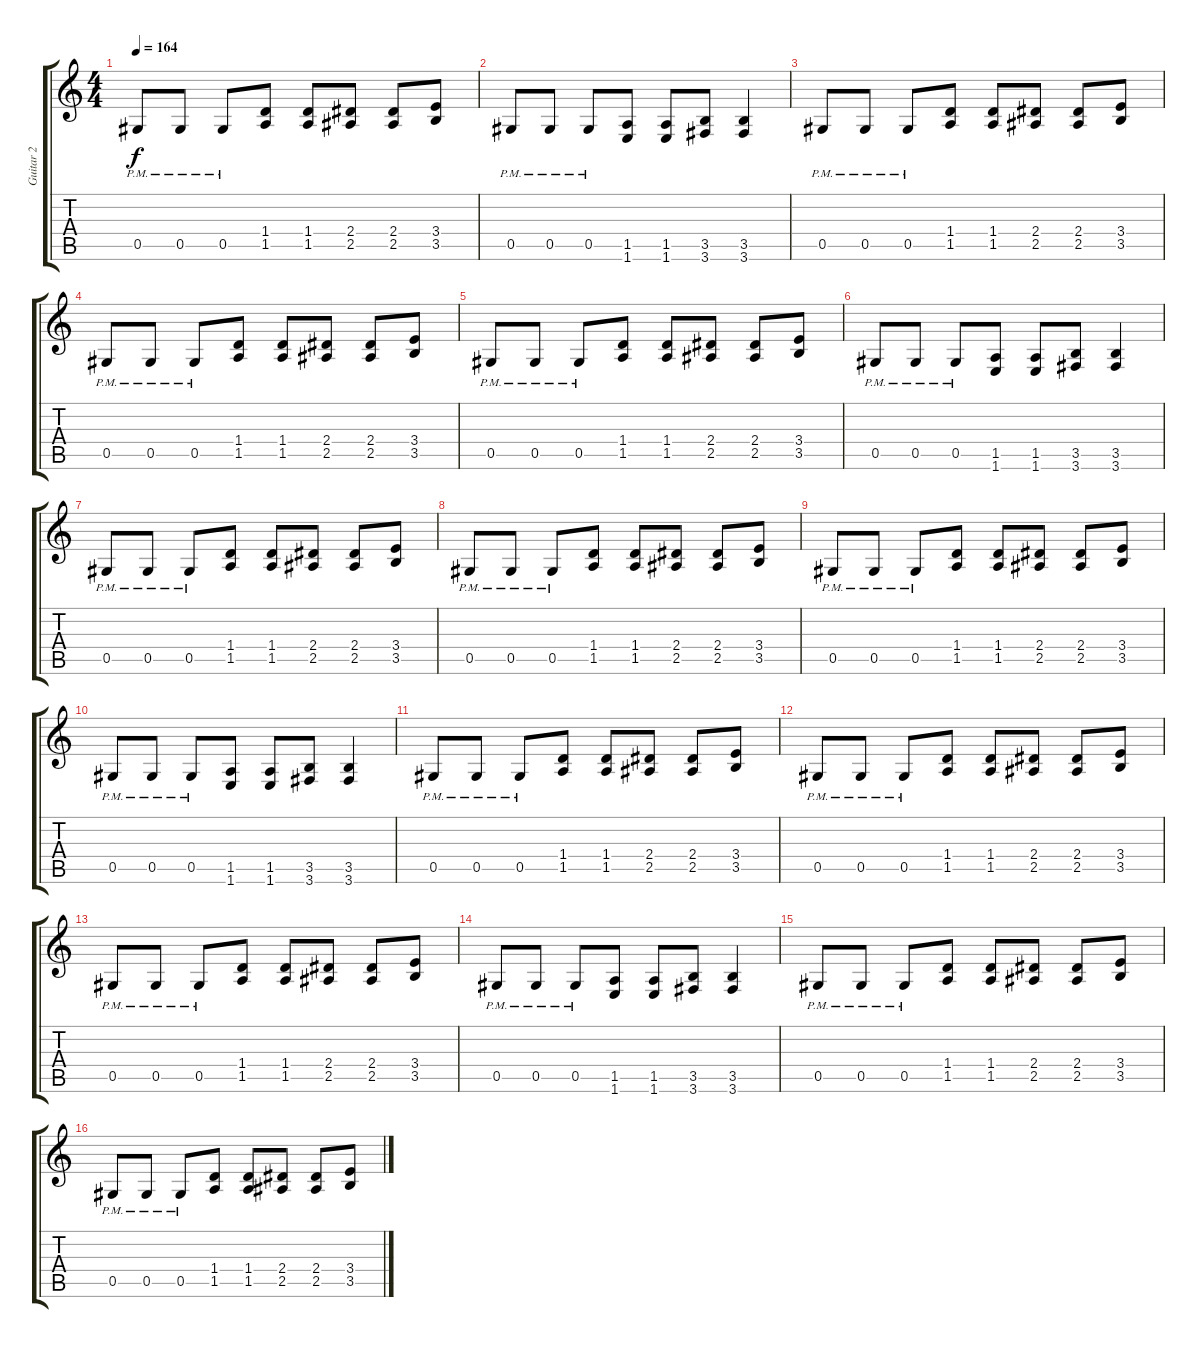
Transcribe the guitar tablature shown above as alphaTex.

\track ("Guitar 2" "Guitar 2") {instrument distortionguitar}
\staff {score tabs}
\tuning (Eb4 Bb3 Gb3 Db3 Ab2 Eb2) {hide}
\ts (4 4)
\tempo 164
\clef g2
\ks c
0.5{pm}.8{dy f} 0.5{pm}.8 0.5{pm}.8 (1.4 1.5).8 (1.4 1.5).8 (2.4 2.5).8 (2.4 2.5).8 (3.4 3.5).8 |
0.5{pm}.8 0.5{pm}.8 0.5{pm}.8 (1.5 1.6).8 (1.5 1.6).8 (3.5 3.6).8 (3.5 3.6).4 |
0.5{pm}.8 0.5{pm}.8 0.5{pm}.8 (1.4 1.5).8 (1.4 1.5).8 (2.4 2.5).8 (2.4 2.5).8 (3.4 3.5).8 |
0.5{pm}.8 0.5{pm}.8 0.5{pm}.8 (1.4 1.5).8 (1.4 1.5).8 (2.4 2.5).8 (2.4 2.5).8 (3.4 3.5).8 |
0.5{pm}.8 0.5{pm}.8 0.5{pm}.8 (1.4 1.5).8 (1.4 1.5).8 (2.4 2.5).8 (2.4 2.5).8 (3.4 3.5).8 |
0.5{pm}.8 0.5{pm}.8 0.5{pm}.8 (1.5 1.6).8 (1.5 1.6).8 (3.5 3.6).8 (3.5 3.6).4 |
0.5{pm}.8 0.5{pm}.8 0.5{pm}.8 (1.4 1.5).8 (1.4 1.5).8 (2.4 2.5).8 (2.4 2.5).8 (3.4 3.5).8 |
0.5{pm}.8 0.5{pm}.8 0.5{pm}.8 (1.4 1.5).8 (1.4 1.5).8 (2.4 2.5).8 (2.4 2.5).8 (3.4 3.5).8 |
0.5{pm}.8 0.5{pm}.8 0.5{pm}.8 (1.4 1.5).8 (1.4 1.5).8 (2.4 2.5).8 (2.4 2.5).8 (3.4 3.5).8 |
0.5{pm}.8 0.5{pm}.8 0.5{pm}.8 (1.5 1.6).8 (1.5 1.6).8 (3.5 3.6).8 (3.5 3.6).4 |
0.5{pm}.8 0.5{pm}.8 0.5{pm}.8 (1.4 1.5).8 (1.4 1.5).8 (2.4 2.5).8 (2.4 2.5).8 (3.4 3.5).8 |
0.5{pm}.8 0.5{pm}.8 0.5{pm}.8 (1.4 1.5).8 (1.4 1.5).8 (2.4 2.5).8 (2.4 2.5).8 (3.4 3.5).8 |
0.5{pm}.8 0.5{pm}.8 0.5{pm}.8 (1.4 1.5).8 (1.4 1.5).8 (2.4 2.5).8 (2.4 2.5).8 (3.4 3.5).8 |
0.5{pm}.8 0.5{pm}.8 0.5{pm}.8 (1.5 1.6).8 (1.5 1.6).8 (3.5 3.6).8 (3.5 3.6).4 |
0.5{pm}.8 0.5{pm}.8 0.5{pm}.8 (1.4 1.5).8 (1.4 1.5).8 (2.4 2.5).8 (2.4 2.5).8 (3.4 3.5).8 |
0.5{pm}.8 0.5{pm}.8 0.5{pm}.8 (1.4 1.5).8 (1.4 1.5).8 (2.4 2.5).8 (2.4 2.5).8 (3.4 3.5).8
